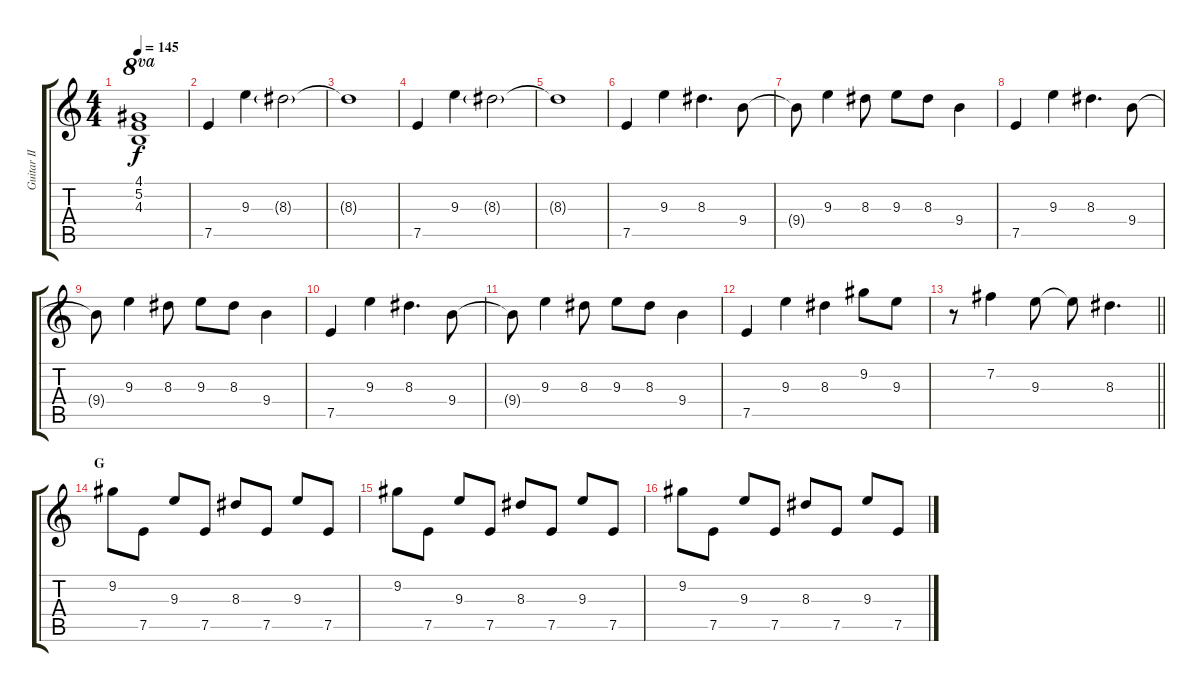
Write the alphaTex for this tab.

\track ("Guitar II - Kita" "Guitar II ") {instrument overdrivenguitar}
\staff {score tabs}
\tuning (E4 B3 G3 D3 A2 E2) {hide}
\ts (4 4)
\tempo 145
\clef g2
\ks c
(4.1{t} 5.2{t} 4.3{t}).1{ot 8va dy f} |
7.5.4{instrument overdrivenguitar} 9.3.4 8.3{g}.2 |
8.3{t}.1 |
7.5.4 9.3.4 8.3{g}.2 |
8.3{t}.1 |
7.5.4 9.3.4 8.3.4{d} 9.4.8 |
9.4{t}.8 9.3.4 8.3.8 9.3.8 8.3.8 9.4.4 |
7.5.4 9.3.4 8.3.4{d} 9.4.8 |
9.4{t}.8 9.3.4 8.3.8 9.3.8 8.3.8 9.4.4 |
7.5.4 9.3.4 8.3.4{d} 9.4.8 |
9.4{t}.8 9.3.4 8.3.8 9.3.8 8.3.8 9.4.4 |
7.5.4 9.3.4 8.3.4 9.2.8 9.3.8 |
\barLineRight lightlight
r.8 7.2.4 9.3.8 9.3{t}.8 8.3.4{d} |
\section ("" "G")
9.2.8 7.5.8 9.3.8 7.5.8 8.3.8 7.5.8 9.3.8 7.5.8 |
9.2.8 7.5.8 9.3.8 7.5.8 8.3.8 7.5.8 9.3.8 7.5.8 |
9.2.8 7.5.8 9.3.8 7.5.8 8.3.8 7.5.8 9.3.8 7.5.8
